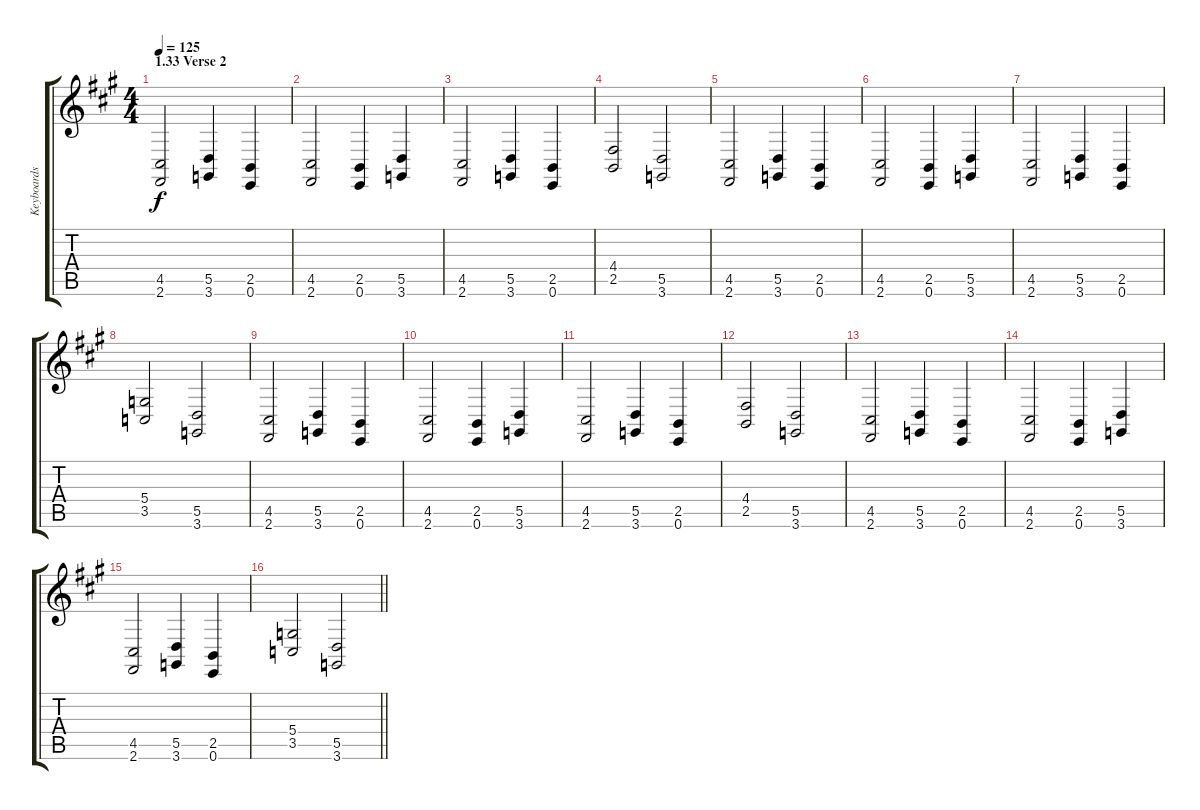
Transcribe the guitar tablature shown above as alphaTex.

\track ("Keyboards" "Keyboards") {instrument lead2sawtooth}
\staff {score tabs}
\tuning (E4 B3 G3 D3 A2 E2) {hide}
\ts (4 4)
\section ("" "1.33 Verse 2")
\tempo 125
\clef g2
\ks f#minor
(4.5 2.6).2{dy f} (5.5 3.6).4 (2.5 0.6).4 |
(4.5 2.6).2 (2.5 0.6).4 (5.5 3.6).4 |
(4.5 2.6).2 (5.5 3.6).4 (2.5 0.6).4 |
(4.4 2.5).2 (5.5 3.6).2 |
(4.5 2.6).2 (5.5 3.6).4 (2.5 0.6).4 |
(4.5 2.6).2 (2.5 0.6).4 (5.5 3.6).4 |
(4.5 2.6).2 (5.5 3.6).4 (2.5 0.6).4 |
(5.4 3.5).2 (5.5 3.6).2 |
(4.5 2.6).2 (5.5 3.6).4 (2.5 0.6).4 |
(4.5 2.6).2 (2.5 0.6).4 (5.5 3.6).4 |
(4.5 2.6).2 (5.5 3.6).4 (2.5 0.6).4 |
(4.4 2.5).2 (5.5 3.6).2 |
(4.5 2.6).2 (5.5 3.6).4 (2.5 0.6).4 |
(4.5 2.6).2 (2.5 0.6).4 (5.5 3.6).4 |
(4.5 2.6).2 (5.5 3.6).4 (2.5 0.6).4 |
\barLineRight lightlight
(5.4 3.5).2 (5.5 3.6).2
